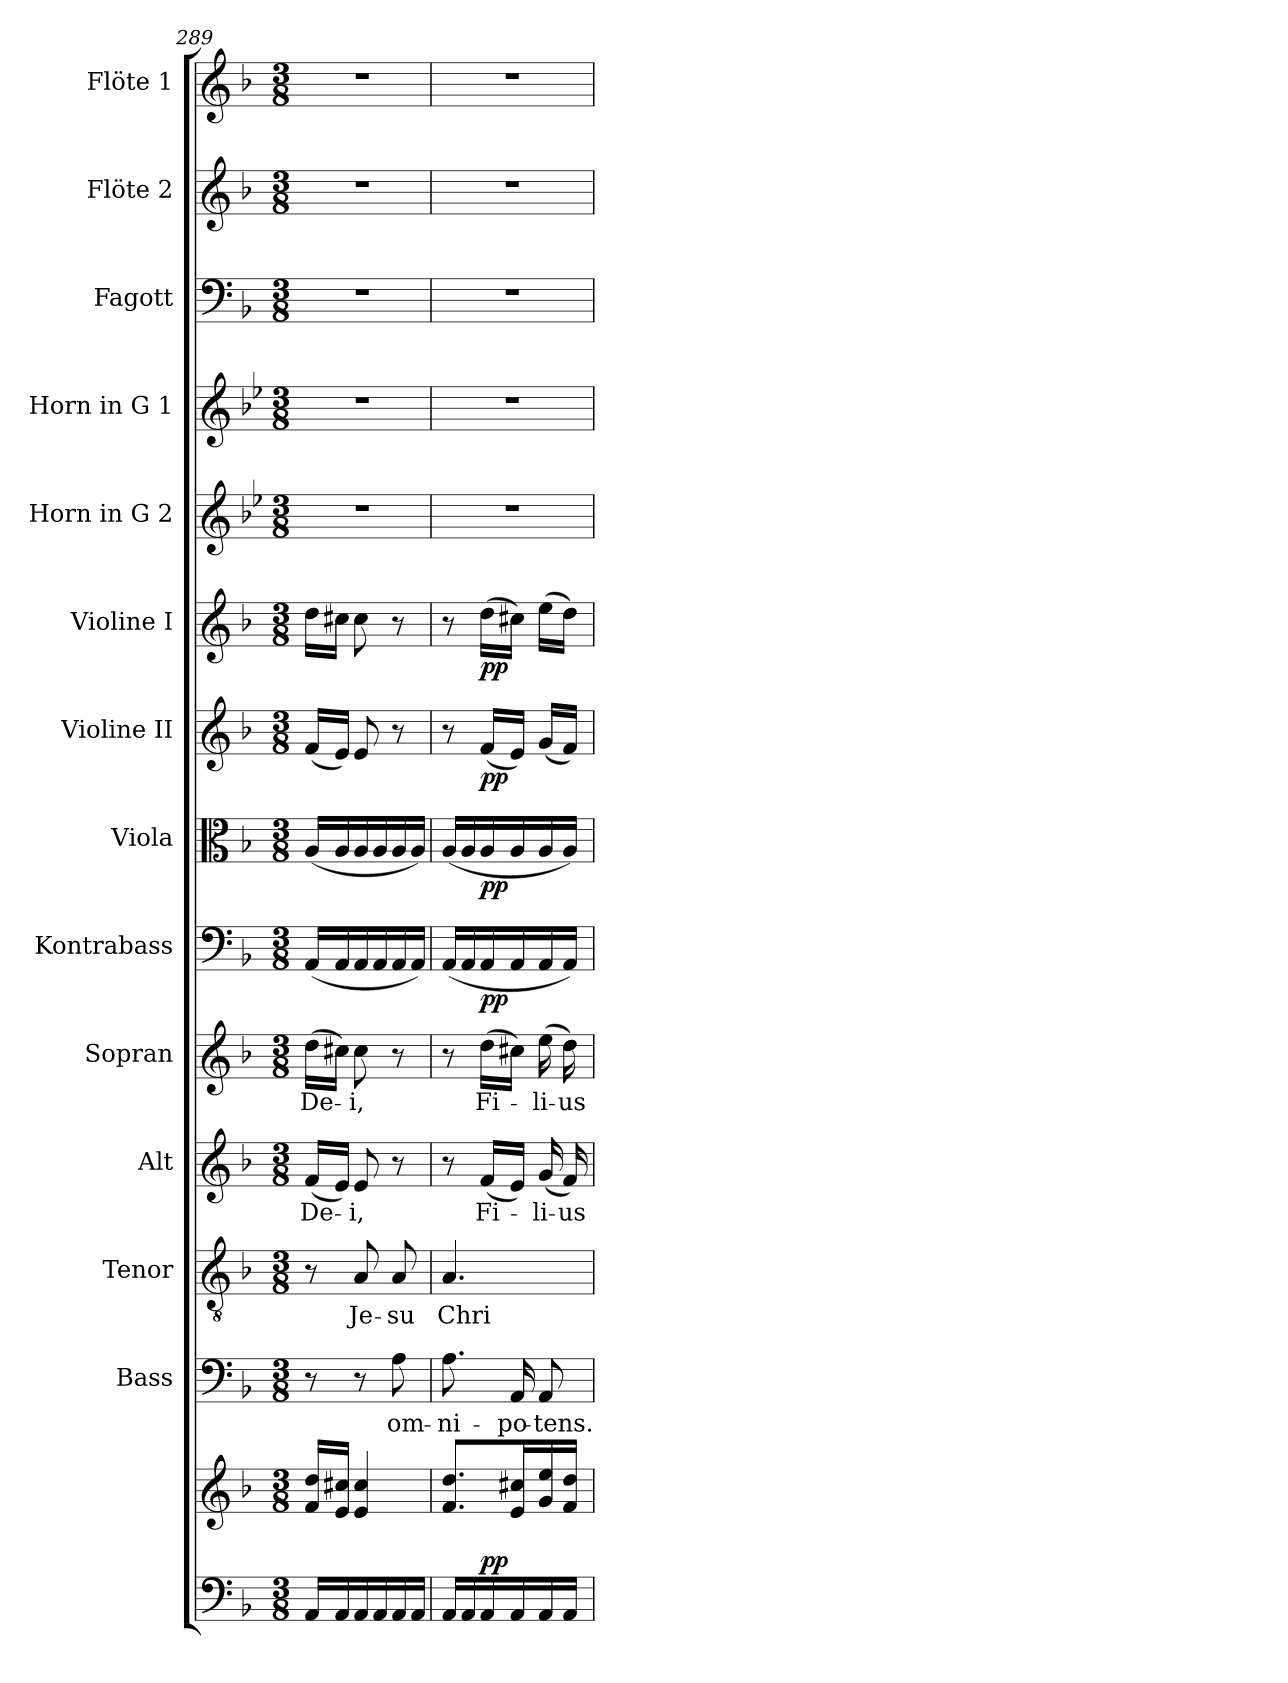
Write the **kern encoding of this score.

**kern	**kern	**dynam	**kern	**text	**kern	**text	**kern	**text	**kern	**text	**kern	**dynam	**kern	**dynam	**kern	**dynam	**kern	**dynam	**kern	**kern	**kern	**kern	**kern
*part14	*part14	*part14	*part13	*part13	*part12	*part12	*part11	*part11	*part10	*part10	*part9	*part9	*part8	*part8	*part7	*part7	*part6	*part6	*part5	*part4	*part3	*part2	*part1
*staff15	*staff14	*staff14/15	*staff13	*staff13	*staff12	*staff12	*staff11	*staff11	*staff10	*staff10	*staff9	*staff9	*staff8	*staff8	*staff7	*staff7	*staff6	*staff6	*staff5	*staff4	*staff3	*staff2	*staff1
*	*	*	*I"Bass	*	*I"Tenor	*	*I"Alt	*	*I"Sopran	*	*I"Kontrabass	*	*I"Viola	*	*I"Violine II	*	*I"Violine I	*	*I"Horn in G 2	*I"Horn in G 1	*I"Fagott	*I"Flöte 2	*I"Flöte 1
*	*	*	*I'B.	*	*I'T.	*	*I'A.	*	*I'S.	*	*I'Kb.	*	*I'Vla.	*	*I'Vl. II	*	*I'Vl. I	*	*	*	*I'Fg.	*I'Fl. 2	*I'Fl. 1
!!LO:PB:g=z
*clefF4	*clefG2	*	*clefF4	*	*clefGv2	*	*clefG2	*	*clefG2	*	*clefF4	*	*clefC3	*	*clefG2	*	*clefG2	*	*clefG2	*clefG2	*clefF4	*clefG2	*clefG2
*	*	*	*	*	*	*	*	*	*	*	*ITrd7c12	*	*	*	*	*	*	*	*ITrd3c5	*ITrd3c5	*	*	*
*k[b-]	*k[b-]	*	*k[b-]	*	*k[b-]	*	*k[b-]	*	*k[b-]	*	*k[b-]	*	*k[b-]	*	*k[b-]	*	*k[b-]	*	*k[b-]	*k[b-]	*k[b-]	*k[b-]	*k[b-]
*F:	*F:	*	*F:	*	*F:	*	*F:	*	*F:	*	*F:	*	*F:	*	*F:	*	*F:	*	*F:	*F:	*F:	*F:	*F:
*M3/8	*M3/8	*	*M3/8	*	*M3/8	*	*M3/8	*	*M3/8	*	*M3/8	*	*M3/8	*	*M3/8	*	*M3/8	*	*M3/8	*M3/8	*M3/8	*M3/8	*M3/8
=289	=289	=289	=289	=289	=289	=289	=289	=289	=289	=289	=289	=289	=289	=289	=289	=289	=289	=289	=289	=289	=289	=289	=289
!	!	!	!	!	!	!	!	!LO:LY:b	!	!LO:LY:b	!	!	!	!	!	!	!	!	!	!	!	!	!
16AA/LL	16f/ 16dd/LL	.	8r	.	8r	.	(<16f/LL	De-	(>16dd\LL	De-	(<16AAA/LL	.	(<16A/LL	.	(<16f/LL	.	16dd\LL	.	4.r	4.r	4.r	4.r	4.r
16AA/	16e/ 16cc#X/JJ	.	.	.	.	.	16e/JJ)	.	16cc#X\JJ)	.	16AAA/	.	16A/	.	16e/JJ)	.	16cc#X\JJ	.	.	.	.	.	.
!	!	!	!	!	!	!LO:LY:b	!	!LO:LY:b	!	!LO:LY:b	!	!	!	!	!	!	!	!	!	!	!	!	!
16AA/	4e/ 4cc#/	.	8r	.	8A/	Je-	8e/	-i,	8cc#\	-i,	16AAA/	.	16A/	.	8e/	.	8cc#\	.	.	.	.	.	.
16AA/	.	.	.	.	.	.	.	.	.	.	16AAA/	.	16A/	.	.	.	.	.	.	.	.	.	.
!	!	!	!	!LO:LY:b	!	!LO:LY:b	!	!	!	!	!	!	!	!	!	!	!	!	!	!	!	!	!
16AA/	.	.	8A\	om-	8A/	-su	8r	.	8r	.	16AAA/	.	16A/	.	8r	.	8r	.	.	.	.	.	.
16AA/JJ	.	.	.	.	.	.	.	.	.	.	16AAA/JJ)	.	16A/JJ)	.	.	.	.	.	.	.	.	.	.
=290	=290	=290	=290	=290	=290	=290	=290	=290	=290	=290	=290	=290	=290	=290	=290	=290	=290	=290	=290	=290	=290	=290	=290
!	!	!	!	!LO:LY:b	!	!LO:LY:b	!	!	!	!	!	!	!	!	!	!	!	!	!	!	!	!	!
16AA/LL	8.f/ 8.dd/L	.	8.A\	-ni-	4.A/	Chri-	8r	.	8r	.	(<16AAA/LL	.	(<16A/LL	.	8r	.	8r	.	4.r	4.r	4.r	4.r	4.r
16AA/	.	.	.	.	.	.	.	.	.	.	16AAA/	.	16A/	.	.	.	.	.	.	.	.	.	.
!	!	!LO:DY:a=2	!	!	!	!	!	!LO:LY:b	!	!LO:LY:b	!	!LO:DY:b	!	!LO:DY:b	!	!LO:DY:b	!	!LO:DY:b	!	!	!	!	!
16AA/	.	pp	.	.	.	.	(<16f/LL	Fi-	(>16dd\LL	Fi-	16AAA/	pp	16A/	pp	(<16f/LL	pp	(>16dd\LL	pp	.	.	.	.	.
!	!	!	!	!LO:LY:b	!	!	!	!	!	!	!	!	!	!	!	!	!	!	!	!	!	!	!
16AA/	16e/ 16cc#X/L	.	16AA/	-po-	.	.	16e/JJ)	.	16cc#X\JJ)	.	16AAA/	.	16A/	.	16e/JJ)	.	16cc#X\JJ)	.	.	.	.	.	.
!	!	!	!	!LO:LY:b	!	!	!	!LO:LY:b	!	!LO:LY:b	!	!	!	!	!	!	!	!	!	!	!	!	!
16AA/	16g/ 16ee/	.	8AA/	-tens.	.	.	(<16g/	-li-	(>16ee\	-li-	16AAA/	.	16A/	.	(<16g/LL	.	(>16ee\LL	.	.	.	.	.	.
!	!	!	!	!	!	!	!	!LO:LY:b	!	!LO:LY:b	!	!	!	!	!	!	!	!	!	!	!	!	!
16AA/JJ	16f/ 16dd/JJ	.	.	.	.	.	16f/)	-us	16dd\)	-us	16AAA/JJ)	.	16A/JJ)	.	16f/JJ)	.	16dd\JJ)	.	.	.	.	.	.
=	=	=	=	=	=	=	=	=	=	=	=	=	=	=	=	=	=	=	=	=	=	=	=
*-	*-	*-	*-	*-	*-	*-	*-	*-	*-	*-	*-	*-	*-	*-	*-	*-	*-	*-	*-	*-	*-	*-	*-
